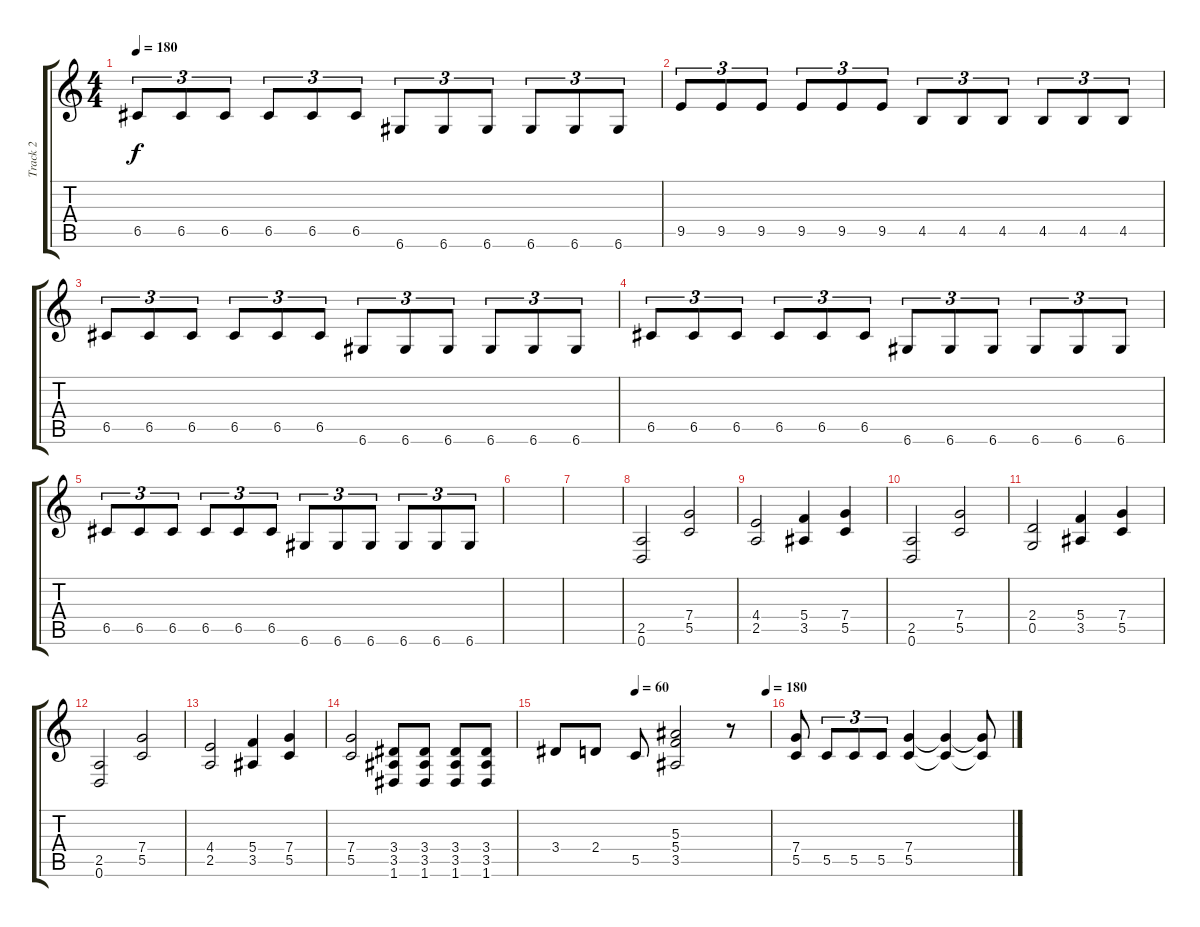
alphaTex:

\track ("Track 2" "Track 2") {instrument overdrivenguitar}
\staff {score tabs}
\tuning (D4 A3 F3 C3 G2 D2) {hide}
\ts (4 4)
\tempo 180
\clef g2
\ks c
6.5.8{tu (3 2) dy f} 6.5.8{tu (3 2)} 6.5.8{tu (3 2)} 6.5.8{tu (3 2)} 6.5.8{tu (3 2)} 6.5.8{tu (3 2)} 6.6.8{tu (3 2)} 6.6.8{tu (3 2)} 6.6.8{tu (3 2)} 6.6.8{tu (3 2)} 6.6.8{tu (3 2)} 6.6.8{tu (3 2)} |
9.5.8{tu (3 2)} 9.5.8{tu (3 2)} 9.5.8{tu (3 2)} 9.5.8{tu (3 2)} 9.5.8{tu (3 2)} 9.5.8{tu (3 2)} 4.5.8{tu (3 2)} 4.5.8{tu (3 2)} 4.5.8{tu (3 2)} 4.5.8{tu (3 2)} 4.5.8{tu (3 2)} 4.5.8{tu (3 2)} |
6.5.8{tu (3 2)} 6.5.8{tu (3 2)} 6.5.8{tu (3 2)} 6.5.8{tu (3 2)} 6.5.8{tu (3 2)} 6.5.8{tu (3 2)} 6.6.8{tu (3 2)} 6.6.8{tu (3 2)} 6.6.8{tu (3 2)} 6.6.8{tu (3 2)} 6.6.8{tu (3 2)} 6.6.8{tu (3 2)} |
6.5.8{tu (3 2)} 6.5.8{tu (3 2)} 6.5.8{tu (3 2)} 6.5.8{tu (3 2)} 6.5.8{tu (3 2)} 6.5.8{tu (3 2)} 6.6.8{tu (3 2)} 6.6.8{tu (3 2)} 6.6.8{tu (3 2)} 6.6.8{tu (3 2)} 6.6.8{tu (3 2)} 6.6.8{tu (3 2)} |
6.5.8{tu (3 2)} 6.5.8{tu (3 2)} 6.5.8{tu (3 2)} 6.5.8{tu (3 2)} 6.5.8{tu (3 2)} 6.5.8{tu (3 2)} 6.6.8{tu (3 2)} 6.6.8{tu (3 2)} 6.6.8{tu (3 2)} 6.6.8{tu (3 2)} 6.6.8{tu (3 2)} 6.6.8{tu (3 2)} |
|
|
(2.5 0.6).2{volume 13} (7.4 5.5).2 |
(4.4 2.5).2 (5.4 3.5).4 (7.4 5.5).4 |
(2.5 0.6).2 (7.4 5.5).2 |
(2.4 0.5).2 (5.4 3.5).4 (7.4 5.5).4 |
(2.5 0.6).2 (7.4 5.5).2 |
(4.4 2.5).2 (5.4 3.5).4 (7.4 5.5).4 |
(7.4 5.5).2 (3.4 3.5 1.6).8 (3.4 3.5 1.6).8 (3.4 3.5 1.6).8 (3.4 3.5 1.6).8 |
\tempo (60 0.375)
\tempo (180 0.984375)
3.4.8 2.4.8 5.5.8 (5.3 5.4 3.5).2 r.8 |
(7.4 5.5).8{volume 16} 5.5.8{tu (3 2)} 5.5.8{tu (3 2)} 5.5.8{tu (3 2)} (7.4 5.5).4 (7.4{t} 5.5{t}).4 (7.4{t} 5.5{t}).8
